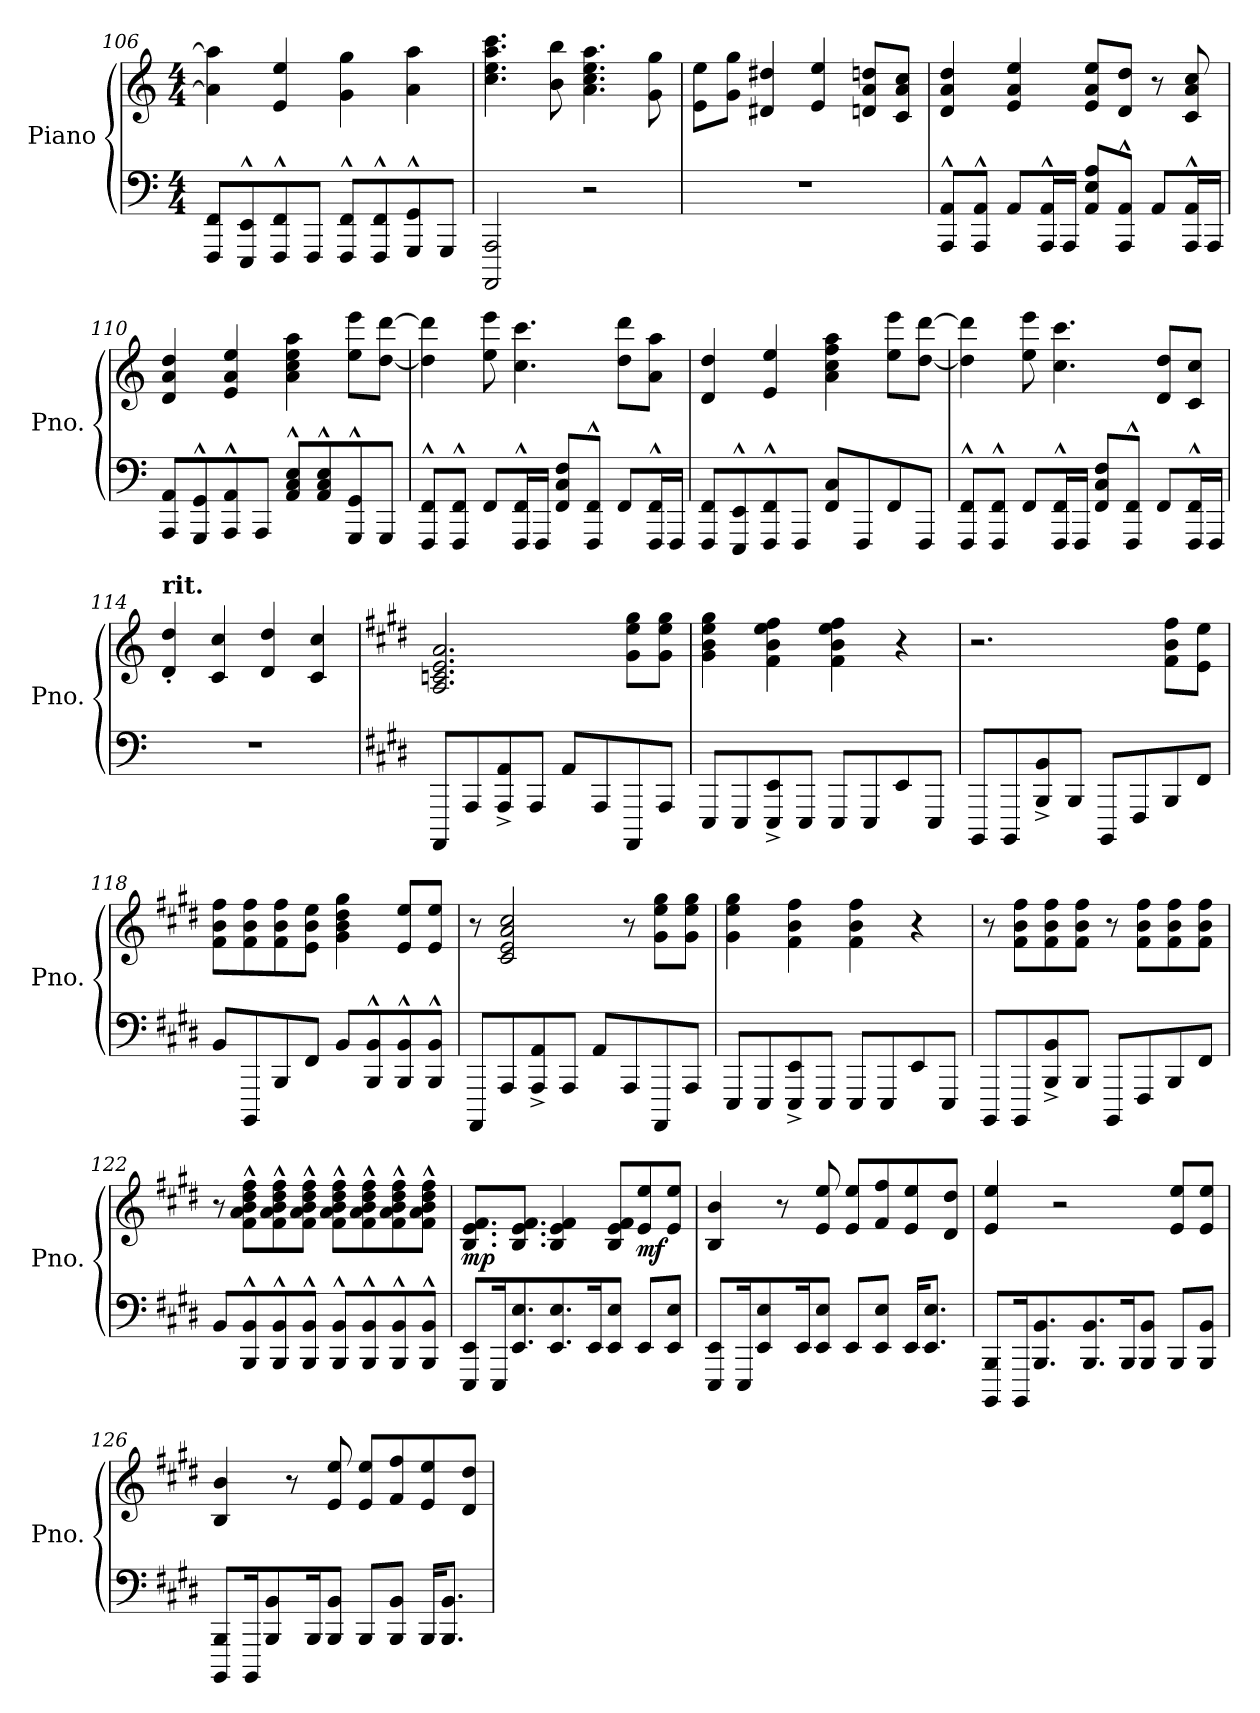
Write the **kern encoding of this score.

**kern	**kern	**dynam
*part1	*part1	*part1
*staff2	*staff1	*staff1/2
*I"Piano	*	*
*I'Pno.	*	*
*clefF4	*clefG2	*
*k[]	*k[]	*
*M4/4	*M4/4	*
=106	=106	=106
8FFF/ 8FF/L	4a\] 4aa\]	.
8EEE/^^ 8EE/^^	.	.
8FFF/^^ 8FF/^^	4e/ 4ee/	.
8FFF/J	.	.
8FFF/^^ 8FF/^^L	4g\ 4gg\	.
8FFF/^^ 8FF/^^	.	.
8GGG/^^ 8GG/^^	4a\ 4aa\	.
8GGG/J	.	.
!!LO:LB:g=z
=107	=107	=107
2AAAA/ 2AAA/	4.cc\ 4.ee\ 4.aa\ 4.ccc\	.
.	8b\ 8bb\	.
2r	4.a\ 4.cc\ 4.ee\ 4.aa\	.
.	8g\ 8gg\	.
=108	=108	=108
1r	8e\ 8ee\L	.
.	8g\ 8gg\J	.
.	4d#X/ 4dd#X/	.
.	4e/ 4ee/	.
.	8dn/ 8a/ 8ddn/L	.
.	8c/ 8a/ 8cc/J	.
=109	=109	=109
8AAA/^^ 8AA/^^L	4d/ 4a/ 4dd/	.
8AAA/^^ 8AA/^^J	.	.
8AA/L	4e/ 4a/ 4ee/	.
16AAA/^^ 16AA/^^L	.	.
16AAA/JJ	.	.
8AA/ 8E/ 8A/L	8e/ 8a/ 8ee/L	.
8AAA/^^ 8AA/^^J	8d/ 8dd/J	.
8AA/L	8r	.
16AAA/^^ 16AA/^^L	8c/ 8a/ 8cc/	.
16AAA/JJ	.	.
=110	=110	=110
8AAA/ 8AA/L	4d/ 4a/ 4dd/	.
8GGG/^^ 8GG/^^	.	.
8AAA/^^ 8AA/^^	4e/ 4a/ 4ee/	.
8AAA/J	.	.
8AA/^^ 8C/^^ 8E/^^L	4a\ 4cc\ 4ee\ 4aa\	.
8AA/^^ 8C/^^ 8E/^^	.	.
8GGG/^^ 8GG/^^	8ee\ 8eee\L	.
8GGG/J	[8dd\ [8ddd\J	.
=111	=111	=111
8FFF/^^ 8FF/^^L	4dd\] 4ddd\]	.
8FFF/^^ 8FF/^^J	.	.
8FF/L	8ee\ 8eee\	.
16FFF/^^ 16FF/^^L	4.cc\ 4.ccc\	.
16FFF/JJ	.	.
8FF/ 8C/ 8F/L	.	.
8FFF/^^ 8FF/^^J	.	.
8FF/L	8dd\ 8ddd\L	.
16FFF/^^ 16FF/^^L	8a\ 8aa\J	.
16FFF/JJ	.	.
!!LO:LB:g=z
=112	=112	=112
8FFF/ 8FF/L	4d/ 4dd/	.
8EEE/^^ 8EE/^^	.	.
8FFF/^^ 8FF/^^	4e/ 4ee/	.
8FFF/J	.	.
8FF/ 8C/L	4a\ 4cc\ 4ff\ 4aa\	.
8FFF/	.	.
8FF/	8ee\ 8eee\L	.
8FFF/J	[8dd\ [8ddd\J	.
=113	=113	=113
8FFF/^^ 8FF/^^L	4dd\] 4ddd\]	.
8FFF/^^ 8FF/^^J	.	.
8FF/L	8ee\ 8eee\	.
16FFF/^^ 16FF/^^L	4.cc\ 4.ccc\	.
16FFF/JJ	.	.
8FF/ 8C/ 8F/L	.	.
8FFF/^^ 8FF/^^J	.	.
8FF/L	8d/ 8dd/L	.
16FFF/^^ 16FF/^^L	8c/ 8cc/J	.
16FFF/JJ	.	.
=114	=114	=114
!	!LO:TX:a:B:t=rit.	!
1r	4d/' 4dd/'	.
*	*MM154	*
.	4c/ 4cc/	.
*	*MM145	*
.	4d/ 4dd/	.
*	*MM136	*
.	4c/ 4cc/	.
=115	=115	=115
*k[f#c#g#d#]	*k[f#c#g#d#]	*
*	*MM127	*
8AAAA/L	2.A/ 2.cn/ 2.e/ 2.a/	.
8AAA/	.	.
8AAA/^ 8AA/^	.	.
8AAA/J	.	.
8AA/L	.	.
8AAA/	.	.
8AAAA/	8g#\ 8ee\ 8gg#\L	.
8AAA/J	8g#\ 8ee\ 8gg#\J	.
!!LO:LB:g=z
=116	=116	=116
8EEE/L	4g#\ 4b\ 4ee\ 4gg#\	.
8EEE/	.	.
8EEE/^ 8EE/^	4f#\ 4b\ 4ee\ 4ff#\	.
8EEE/J	.	.
8EEE/L	4f#\ 4b\ 4ee\ 4ff#\	.
8EEE/	.	.
8EE/	4r	.
8EEE/J	.	.
=117	=117	=117
8BBBB/L	2.r	.
8BBBB/	.	.
8BBB/^ 8BB/^	.	.
8BBB/J	.	.
8BBBB/L	.	.
8FFF#/	.	.
8BBB/	8f#\ 8b\ 8ff#\L	.
8FF#/J	8e\ 8ee\J	.
=118	=118	=118
8BB/L	8f#\ 8b\ 8ff#\L	.
8BBBB/	8f#\ 8b\ 8ff#\	.
8BBB/	8f#\ 8b\ 8ff#\	.
8FF#/J	8e\ 8b\ 8ee\J	.
8BB/L	4g#\ 4b\ 4dd#\ 4gg#\	.
8BBB/^^ 8BB/^^	.	.
8BBB/^^ 8BB/^^	8e/ 8ee/L	.
8BBB/^^ 8BB/^^J	8e/ 8ee/J	.
=119	=119	=119
8AAAA/L	8r	.
8AAA/	2c#/ 2e/ 2a/ 2cc#/	.
8AAA/^ 8AA/^	.	.
8AAA/J	.	.
8AA/L	.	.
8AAA/	8r	.
8AAAA/	8g#\ 8ee\ 8gg#\L	.
8AAA/J	8g#\ 8ee\ 8gg#\J	.
!!LO:PB:g=z
=120	=120	=120
8EEE/L	4g#\ 4ee\ 4gg#\	.
8EEE/	.	.
8EEE/^ 8EE/^	4f#\ 4b\ 4ff#\	.
8EEE/J	.	.
8EEE/L	4f#\ 4b\ 4ff#\	.
8EEE/	.	.
8EE/	4r	.
8EEE/J	.	.
=121	=121	=121
8BBBB/L	8r	.
8BBBB/	8f#\ 8b\ 8ff#\L	.
8BBB/^ 8BB/^	8f#\ 8b\ 8ff#\	.
8BBB/J	8f#\ 8b\ 8ff#\J	.
8BBBB/L	8r	.
8FFF#/	8f#\ 8b\ 8ff#\L	.
8BBB/	8f#\ 8b\ 8ff#\	.
8FF#/J	8f#\ 8b\ 8ff#\J	.
=122	=122	=122
8BB/L	8r	.
8BBB/^^ 8BB/^^	8f#\^^ 8a\^^ 8b\^^ 8dd#\^^ 8ff#\^^L	.
8BBB/^^ 8BB/^^	8f#\^^ 8a\^^ 8b\^^ 8dd#\^^ 8ff#\^^	.
8BBB/^^ 8BB/^^J	8f#\^^ 8a\^^ 8b\^^ 8dd#\^^ 8ff#\^^J	.
8BBB/^^ 8BB/^^L	8f#\^^ 8a\^^ 8b\^^ 8dd#\^^ 8ff#\^^L	.
8BBB/^^ 8BB/^^	8f#\^^ 8a\^^ 8b\^^ 8dd#\^^ 8ff#\^^	.
8BBB/^^ 8BB/^^	8f#\^^ 8a\^^ 8b\^^ 8dd#\^^ 8ff#\^^	.
8BBB/^^ 8BB/^^J	8f#\^^ 8a\^^ 8b\^^ 8dd#\^^ 8ff#\^^J	.
!!LO:LB:g=z
=123	=123	=123
!	!	!LO:DY:b
8EEE/ 8EE/L	8.B/ 8.e/ 8.f#/L	mp
16EEE/K	.	.
8.EE/ 8.E/	8.B/ 8.e/ 8.f#/J	.
8.EE/ 8.E/	4B/ 4e/ 4f#/	.
16EE/K	.	.
8EE/ 8E/J	8B/ 8e/ 8f#/L	.
!	!	!LO:DY:b
8EE/L	8e/ 8ee/	mf
8EE/ 8E/J	8e/ 8ee/J	.
=124	=124	=124
8EEE/ 8EE/L	4B/ 4b/	.
16EEE/K	.	.
8EE/ 8E/	.	.
.	8r	.
16EE/K	.	.
8EE/ 8E/J	8e/ 8ee/	.
8EE/L	8e/ 8ee/L	.
8EE/ 8E/J	8f#/ 8ff#/	.
16EE/KL	8e/ 8ee/	.
8.EE/ 8.E/J	.	.
.	8d#/ 8dd#/J	.
=125	=125	=125
8BBBB/ 8BBB/L	4e/ 4ee/	.
16BBBB/K	.	.
8.BBB/ 8.BB/	.	.
.	2r	.
8.BBB/ 8.BB/	.	.
16BBB/K	.	.
8BBB/ 8BB/J	.	.
8BBB/L	8e/ 8ee/L	.
8BBB/ 8BB/J	8e/ 8ee/J	.
!!LO:LB:g=z
=126	=126	=126
8BBBB/ 8BBB/L	4B/ 4b/	.
16BBBB/K	.	.
8BBB/ 8BB/	.	.
.	8r	.
16BBB/K	.	.
8BBB/ 8BB/J	8e/ 8ee/	.
8BBB/L	8e/ 8ee/L	.
8BBB/ 8BB/J	8f#/ 8ff#/	.
16BBB/KL	8e/ 8ee/	.
8.BBB/ 8.BB/J	.	.
.	8d#/ 8dd#/J	.
=	=	=
*-	*-	*-
